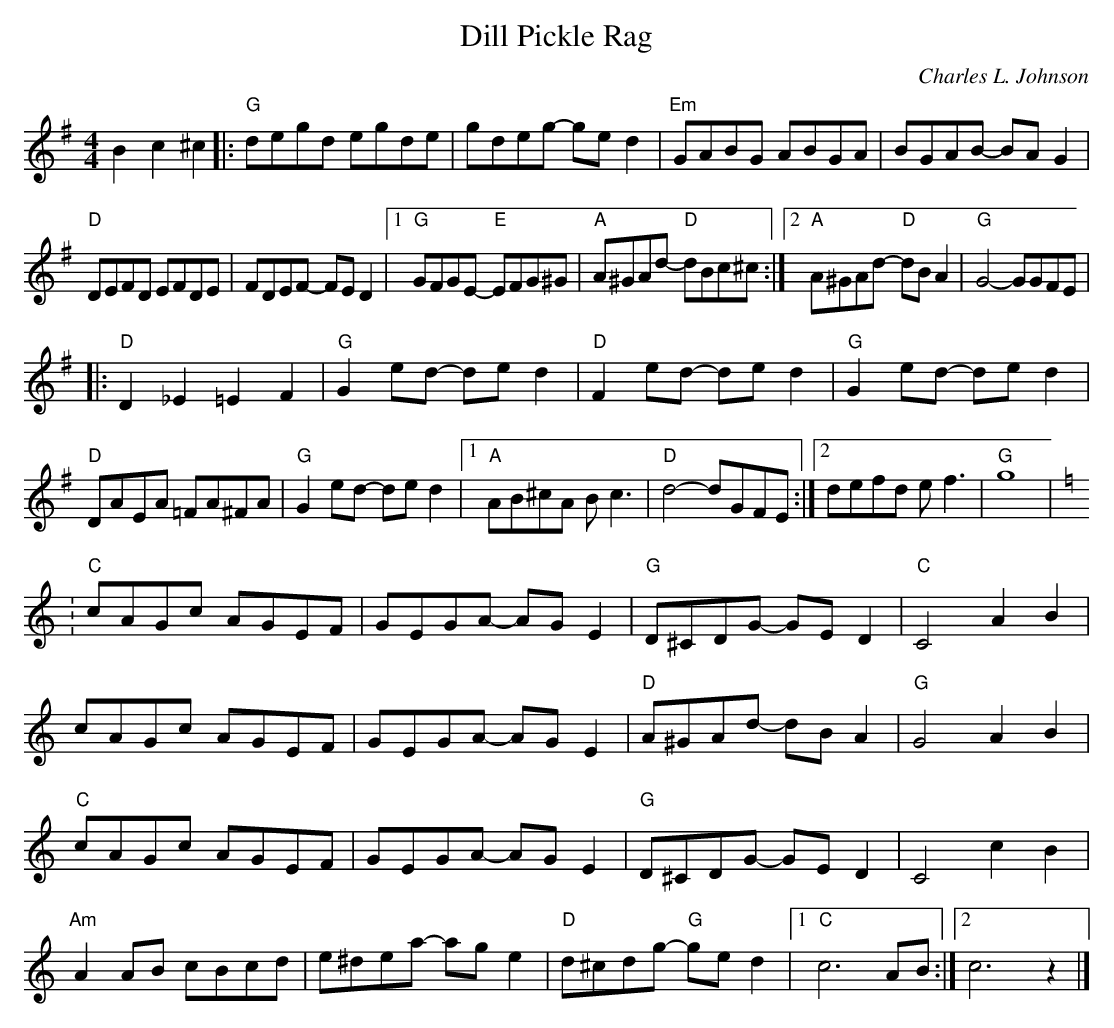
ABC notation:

X:1
T:Dill Pickle Rag
C:Charles L. Johnson
M:4/4
L:1/8
K:G
B2c2 ^c2|:"G"degd egde|gdeg -ged2|"Em"GABG ABGA|BGAB -BAG2|
"D"DEFD EFDE|FDEF -FED2|1 "G"GFGE -"E"EFG^G|"A"A^GAd -"D"dBc^c:|2 "A"A^GAd -"D"dBA2|"G"G4 -GGFE|
|:"D"D2_E2 =E2F2|"G"G2ed -ded2|"D"F2ed -ded2|"G"G2ed -ded2|
"D"DAEA =FA^FA|"G"G2ed -ded2|[1 "A"AB^cA Bc3|"D"d4 -dGFE:|[2 defd ef3|"G"g8|
K:C
:"C"cAGc AGEF|GEGA -AGE2|"G"D^CDG -GED2|"C"C4 A2B2|
cAGc AGEF|GEGA -AGE2|"D"A^GAd -dBA2|"G"G4 A2B2|
"C"cAGc AGEF|GEGA -AGE2|"G"D^CDG -GED2|C4 c2B2|
"Am"A2AB cBcd|e^dea -age2|"D"d^cdg -"G"ged2|[1 "C"c6AB:|[2 c6z2|]
